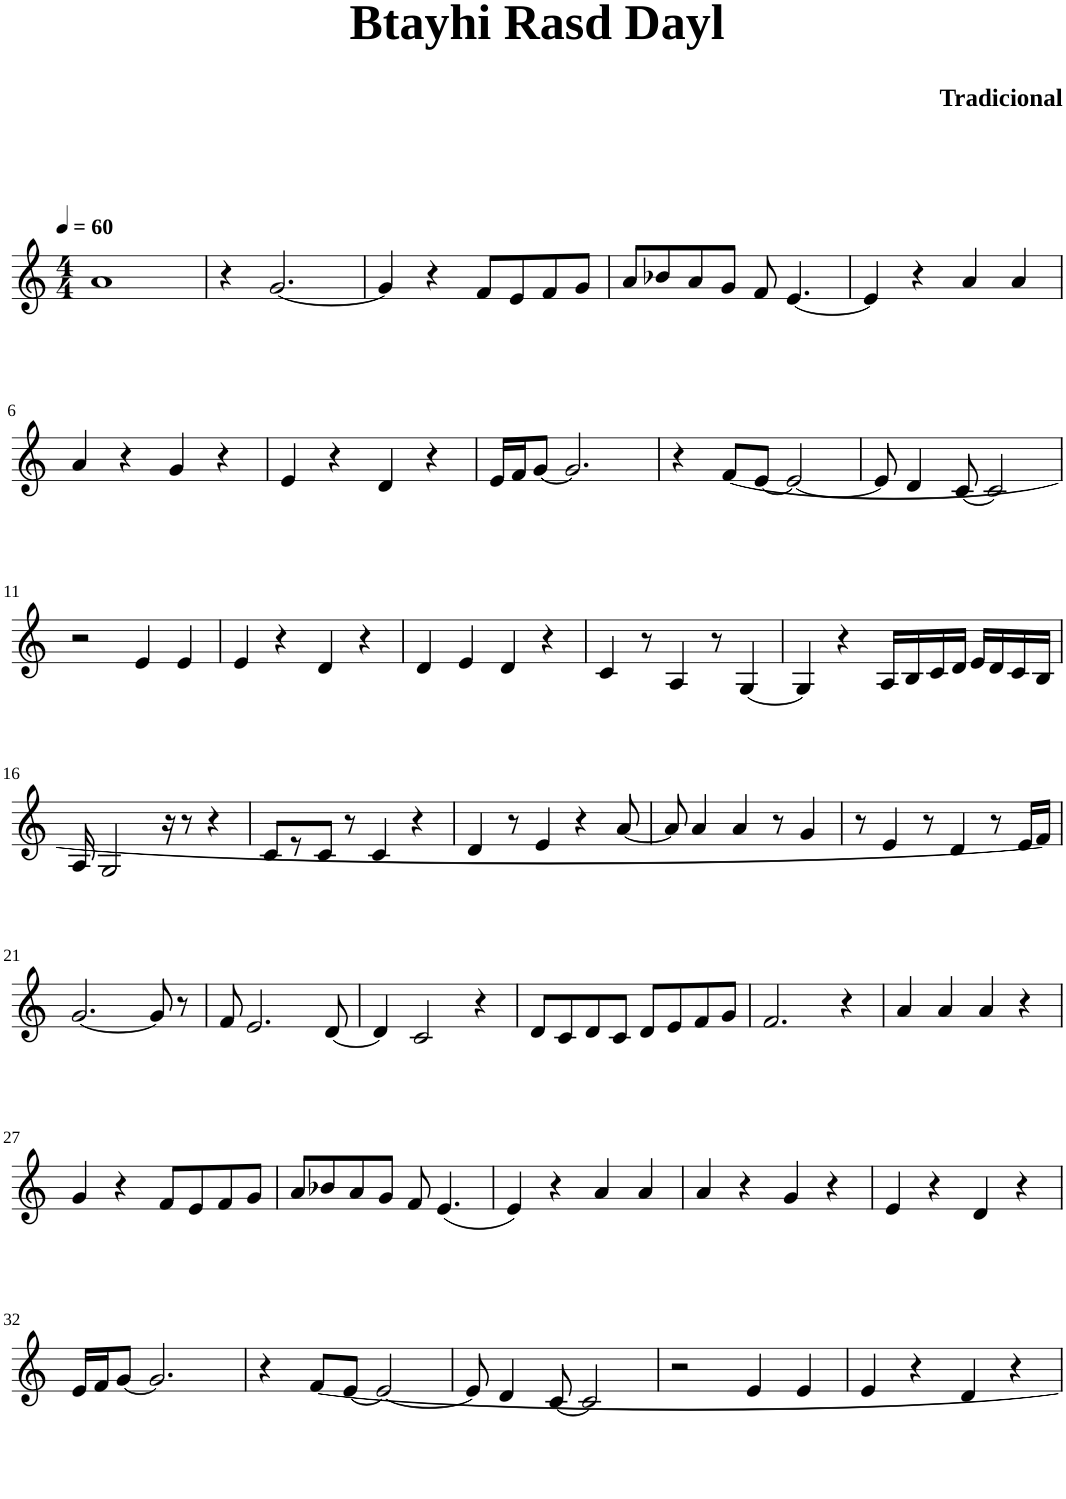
**kern
*part1
*staff1
*I"Violin
*clefG2
*k[]
*M4/4
*MM60
=1
1a
=2
4r
[2.g/
=3
4g/]
4r
8f/L
8e/
8f/
8g/J
=4
8a/L
8b-X/
8a/
8g/J
8f/
[4.e/
=5
4e/]
4r
4a/
4a/
!!LO:LB:g=z
=6
4a/
4r
4g/
4r
=7
4e/
4r
4d/
4r
=8
16e/LL
16f/J
[8g/J
2.g/]
=9
4r
[8f/L
[8e/J
2e/_
=10
8e/]
4d/
[8c/
2c/]
!!LO:LB:g=z
=11
2r
4e/
4e/
=12
4e/
4r
4d/
4r
=13
4d/
4e/
4d/
4r
=14
4c/
8r
4A/
8r
[4G/
=15
4G/]
4r
16A/LL
16B/
16c/
16d/JJ
16e/LL
16d/
16c/
16B/JJ
!!LO:LB:g=z
=16
16A/
2G/
16r
8r
4r
=17
8c/L
8r
8c/J
8r
4c/
4r
=18
4d/
8r
4e/
4r
[8a/
=19
8a/]
4a/
4a/
8r
4g/
=20
8r
4e/
8r
4d/
8r
16e/LL
16f/JJ]
!!LO:LB:g=z
=21
[2.g/
8g/]
8r
=22
8f/
2.e/
[8d/
=23
4d/]
2c/
4r
=24
8d/L
8c/
8d/
8c/J
8d/L
8e/
8f/
8g/J
=25
2.f/
4r
=26
4a/
4a/
4a/
4r
!!LO:LB:g=z
=27
4g/
4r
8f/L
8e/
8f/
8g/J
=28
8a/L
8b-X/
8a/
8g/J
8f/
(4.e/
=29
4e/)
4r
4a/
4a/
=30
4a/
4r
4g/
4r
=31
4e/
4r
4d/
4r
!!LO:LB:g=z
=32
16e/LL
16f/J
[8g/J
2.g/]
=33
4r
[8f/L
[8e/J
2e/_
=34
8e/]
4d/
[8c/
2c/]
=35
2r
4e/
4e/
=36
4e/
4r
4d/
4r
=
*-
